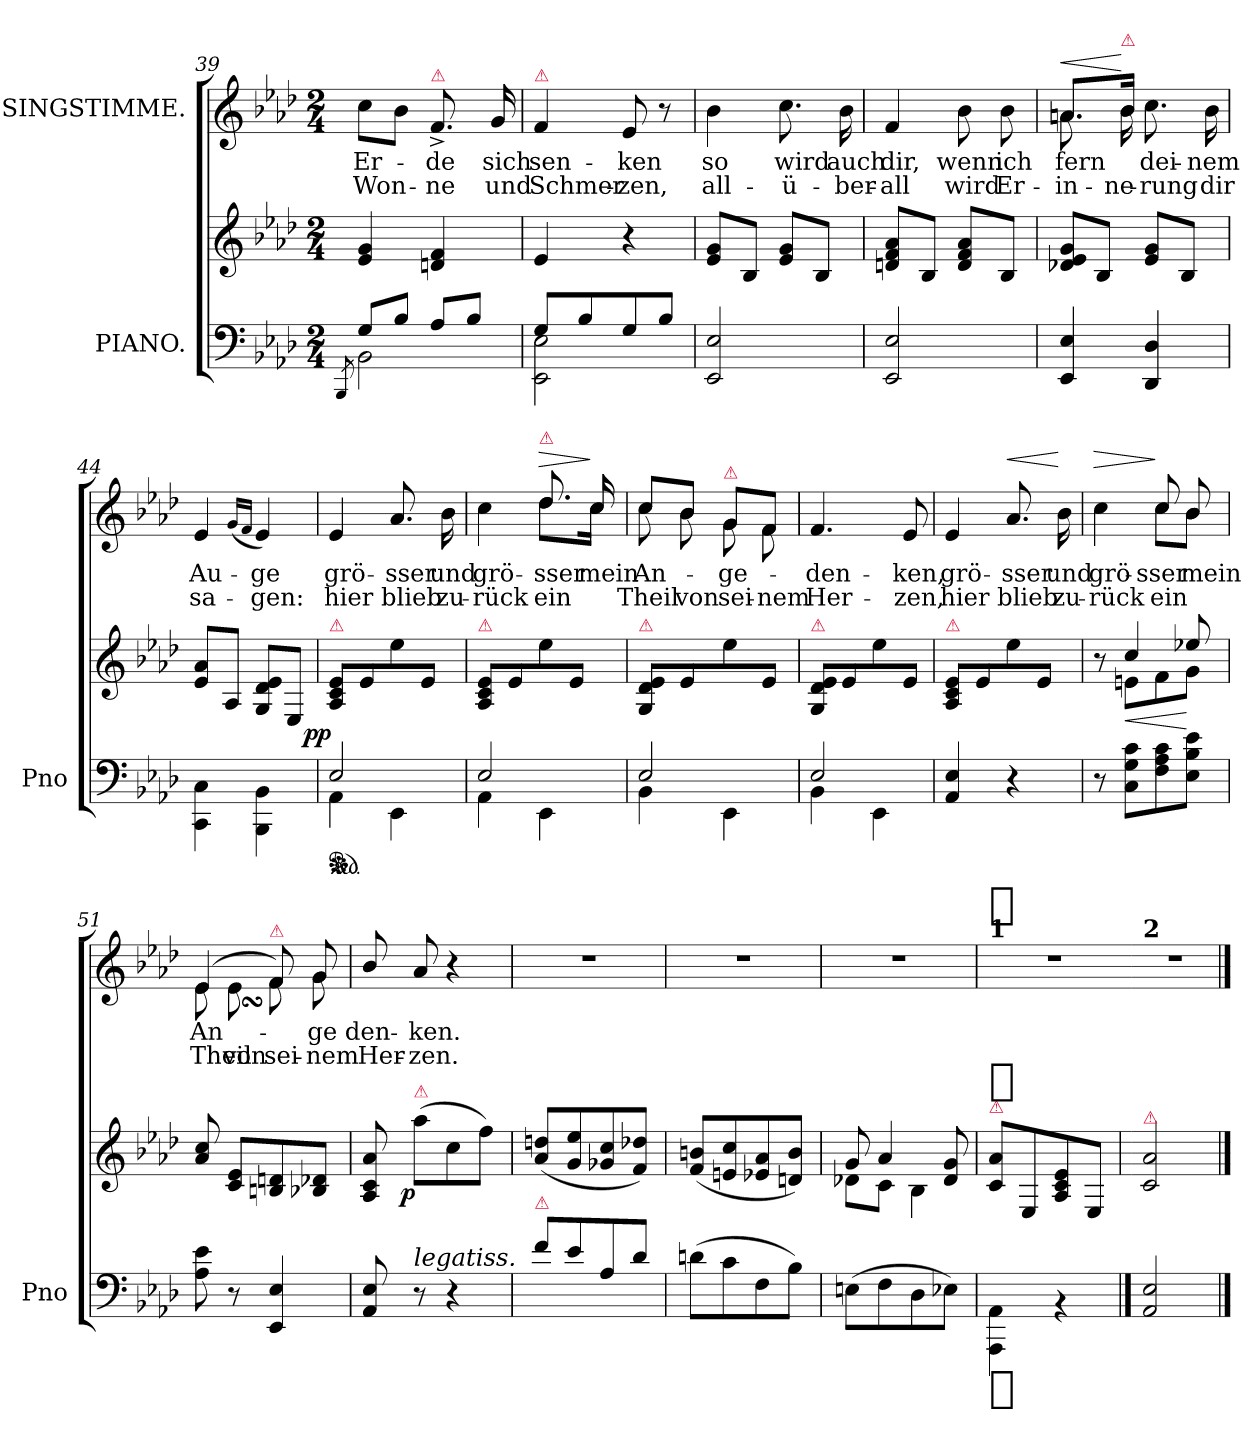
**kern	**kern	**dynam	**kern	**text	**text	**dynam
*part2	*part2	*part2	*part1	*part1	*part1	*part1
*staff3	*staff2	*staff2/3	*staff1	*staff1	*staff1	*staff1
*I"PIANO.	*	*	*I"SINGSTIMME.	*	*	*
*I'Pno	*	*	*	*	*	*
*clefF4	*clefG2	*	*clefG2	*	*	*
*k[b-e-a-d-]	*k[b-e-a-d-]	*	*k[b-e-a-d-]	*	*	*
*f:	*f:	*	*f:	*	*	*
*M2/4	*M2/4	*	*M2/4	*	*	*
=39	=39	=39	=39	=39	=39	=39
8qBBB-/	.	.	.	.	.	.
*^	*	*	*	*	*	*
8GL	2BB-	4e- 4g	.	8cc\L	Er-	Won-	.
8B-J	.	.	.	8b-\J	.	.	.
!	!	!	!	!LO:TX:a:color=crimson:t=⚠	!	!	!
8A-L	.	4dn 4f	.	8.f^>	-de	-ne	.
8B-J	.	.	.	.	.	.	.
.	.	.	.	16g	sich	und	.
=40	=40	=40	=40	=40	=40	=40	=40
!	!	!	!	!LO:TX:a:color=crimson:t=⚠	!	!	!
8GL	2EE- 2E-	4e-	.	4f	sen-	Schmer-	.
8B-	.	.	.	.	.	.	.
8G	.	4r	.	8e-	-ken	-zen,	.
8B-J	.	.	.	8r	.	.	.
*v	*v	*	*	*	*	*	*
=41	=41	=41	=41	=41	=41	=41
2EE- 2E-	8e- 8gL	.	4b-	so	all-	.
.	8B-J	.	.	.	.	.
.	8e- 8gL	.	8.cc	wird	-ü-	.
.	8B-J	.	.	.	.	.
.	.	.	16b-	auch	-ber-	.
=42	=42	=42	=42	=42	=42	=42
2EE- 2E-	8dn 8f 8a-L	.	4f	dir,	-all	.
.	8B-J	.	.	.	.	.
.	8d 8f 8a-L	.	8b-	wenn	wird	.
.	8B-J	.	8b-	ich	Er-	.
=43	=43	=43	=43	=43	=43	=43
*	*	*	*^	*	*	*
!	!	!	!	!	!	!	!LO:HP:a
4EE- 4E-	8d-X 8e- 8gL	.	8.anL	8.an	fern	-in-	<
.	8B-J	.	.	.	.	.	.
!	!	!	!LO:TX:a:color=crimson:t=⚠	!	!	!	!
.	.	.	16b-Jk	16b-	.	-ne-	[
4DD- 4D-	8e- 8gL	.	8.cc	4ryy	dei-	-rung	.
.	8B-J	.	.	.	.	.	.
.	.	.	16b-	.	-nem	dir	.
*	*	*	*v	*v	*	*	*
=44	=44	=44	=44	=44	=44	=44
4CC\ 4C\	8e- 8a-L	.	4e-	Au-	sa-	.
.	8A-/J	.	.	.	.	.
.	.	.	(<16qqg/LL	.	.	.
.	.	.	16qqf/JJ	.	.	.
4BBB-\ 4BB-\	8G/ 8d-/ 8e-/L	.	4e-)	-ge	-gen:	.
.	8E-/J	.	.	.	.	.
=45	=45	=45	=45	=45	=45	=45
*^	*	*	*	*	*	*
!	!	!LO:TX:a:color=crimson:t=⚠	!	!	!	!	!
!	!	!	!LO:DY:rj	!	!	!	!
*ped	*	*	*	*	*	*	*
2E-	4AA-	8A-/ 8c/ 8e-/L	pp	4e-	grö-	hier	.
.	.	8e-/	.	.	.	.	.
.	4EE-	8ee-\	.	8.a-	-sser	blieb	.
.	.	8e-/J	.	.	.	.	.
.	.	.	.	16b-	und	zu-	.
*Xped	*	*	*	*	*	*	*
=46	=46	=46	=46	=46	=46	=46	=46
*	*	*	*	*^	*	*	*
!	!	!LO:TX:a:color=crimson:t=⚠	!	!	!	!	!	!
2E-	4AA-	8A-/ 8c/ 8e-/L	.	4cc	4ryy	grö-	rück	.
.	.	8e-/	.	.	.	.	.	.
!	!	!	!	!LO:TX:a:color=crimson:t=⚠	!	!	!	!
!	!	!	!	!	!	!	!	!LO:HP:a
.	4EE-	8ee-\	.	8.dd-	8.dd-L	-sser	ein	>
.	.	8e-/J	.	.	.	.	.	.
.	.	.	.	16cc	16ccJk	mein	.	]
=47	=47	=47	=47	=47	=47	=47	=47	=47
!	!	!LO:TX:a:color=crimson:t=⚠	!	!	!	!	!	!
2E-	4BB-	8G/ 8d-/ 8e-/L	.	8ccL	8cc	An-	Theil	.
.	.	8e-/	.	8b-J	8b-	.	von	.
!	!	!	!	!LO:TX:a:color=crimson:t=⚠	!	!	!	!
.	4EE-	8ee-\	.	8gL	8g	-ge-	sei-	.
.	.	8e-/J	.	8fJ	8f	.	-nem	.
=48	=48	=48	=48	=48	=48	=48	=48	=48
!	!	!LO:TX:a:color=crimson:t=⚠	!	!	!	!	!	!
*	*	*	*	*v	*v	*	*	*
2E-	4BB-	8G/ 8d-/ 8e-/L	.	4.f	-den-	Her-	.
.	.	8e-/	.	.	.	.	.
.	4EE-	8ee-\	.	.	.	.	.
.	.	8e-/J	.	8e-	-ken,	-zen,	.
*v	*v	*	*	*	*	*	*
=49	=49	=49	=49	=49	=49	=49
!	!LO:TX:a:color=crimson:t=⚠	!	!	!	!	!
4AA-/ 4E-/	8A-/ 8c/ 8e-/L	.	4e-	grö-	hier	.
.	8e-/	.	.	.	.	.
!	!	!	!	!	!	!LO:HP:a
4r	8ee-\	.	8.a-	-sser	blieb	<
.	8e-/J	.	.	.	.	.
.	.	.	16b-	und	zu-	[
=50	=50	=50	=50	=50	=50	=50
*	*^	*	*^	*	*	*
!	!	!	!	!	!	!	!	!LO:HP:a
8r	8r	8reyy	.	4cc	4ryy	grö-	-rück	>
8C 8G 8cL	4cc	8enL	<	.	.	.	.	.
8F 8A- 8c	.	8f	.	8cc	8ccL	-sser	ein	]
8E- 8B- 8e-J	8ee-X	8gJ	[	8b-	8b-J	mein	.	.
*	*v	*v	*	*	*	*	*	*
=51	=51	=51	=51	=51	=51	=51	=51
8A- 8e-	8a-/ 8cc/	.	(>4e-	8e-	An-	Theil	.
8r	8c 8e-L	.	.	8e-SSS	.	von	.
!	!	!	!LO:TX:a:color=crimson:t=⚠	!	!	!	!
4EE- 4E-	8Bn 8dn	.	8f)	8f	.	sei-	.
.	8B-X 8d-XJ	.	8g	8g	-ge	-nem	.
=52	=52	=52	=52	=52	=52	=52	=52
!	!	!	!LO:TX:a:color=crimson:t=⚠	!	!	!	!
!	!	!	!LO:TX:a:color=crimson:t=⚠	!	!	!	!
*	*	*	*v	*v	*	*	*
8AA- 8E-	8A- 8c 8a-	.	8b-/	-den-	Her-	.
!	!LO:TX:a:color=crimson:t=⚠	!	!	!	!	!
!LO:TX:a:i:t=legatiss.	!	!	!	!	!	!
!	!	!LO:DY:rj	!	!	!	!
8r	(>8aa-L	p	8a-	-ken.	-zen.	.
4r	8cc	.	4r	.	.	.
.	8ffJ)	.	.	.	.	.
=53	=53	=53	=53	=53	=53	=53
!LO:TX:a:color=crimson:t=⚠	!	!	!	!	!	!
8f\L	(>8a-/ 8ddn/L	.	2r	.	.	.
8e-\	8g/ 8ee-/	.	.	.	.	.
8A-/	8g-X/ 8cc/	.	.	.	.	.
8d-/J	8f/ 8dd-X/J)	.	.	.	.	.
=54	=54	=54	=54	=54	=54	=54
(>8dn\L	(>8f 8bnL	.	2r	.	.	.
8c	8en 8cc	.	.	.	.	.
8F	8e-X 8a-	.	.	.	.	.
8B-J)	8dn 8bJ)	.	.	.	.	.
=55	=55	=55	=55	=55	=55	=55
*	*^	*	*	*	*	*
(>8EnL	8g	8d-XL	.	2r	.	.	.
8F	4a-	8cJ	.	.	.	.	.
8D-	.	4B-	.	.	.	.	.
8E-XJ)	8d- 8g	.	.	.	.	.	.
*	*v	*v	*	*	*	*	*
=56	=56	=56	=56	=56	=56	=56
!	!	!	!LO:TX:a:B:t=1	!	!	!
!	!LO:TX:a:color=crimson:t=⚠	!	!	!	!	!
4AAA-\ 4AA-\	8c 8a-L	.	2r	.	.	.
.	8E-/	.	.	.	.	.
4rBB	8A- 8c 8e-	.	.	.	.	.
.	8E-/J	.	.	.	.	.
!	!	!	!LO:TX:a:t=[segno]	!	!	!
!	!LO:TX:a:t=[segno]	!	!	!	!	!
!LO:TX:b:t=[segno]	!	!	!	!	!	!
==57	=57	=57	=57	=57	=57	=57
!	!	!	!LO:TX:a:B:t=2	!	!	!
!	!LO:TX:a:color=crimson:t=⚠	!	!	!	!	!
2AA-/ 2E-/	2c 2a-	.	2rdd	.	.	.
==	==	==	==	==	==	==
*-	*-	*-	*-	*-	*-	*-
